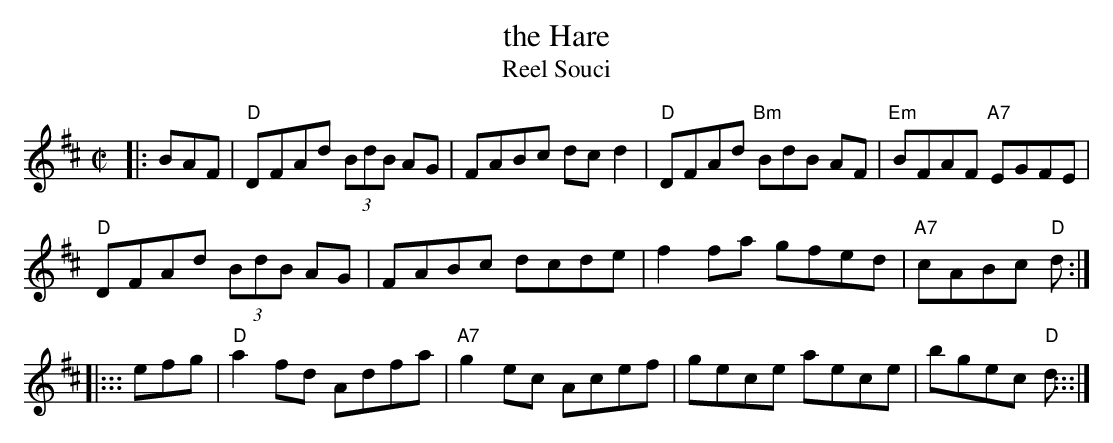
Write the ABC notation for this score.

X:1
T: the Hare
T: Reel Souci
M: C|
L: 1/8
K: D
|: BAF |\
"D"DFAd (3BdB AG | FABc dcd2 | "D"DFAd "Bm"BdB AF | "Em"BFAF "A7"EGFE |
"D"DFAd (3BdB AG | FABc dcde | f2fa gfed | "A7"cABc "D"d :|
|::: efg |\
"D"a2fd Adfa | "A7"g2ec Acef | gece aece | bgec "D"d :::|
